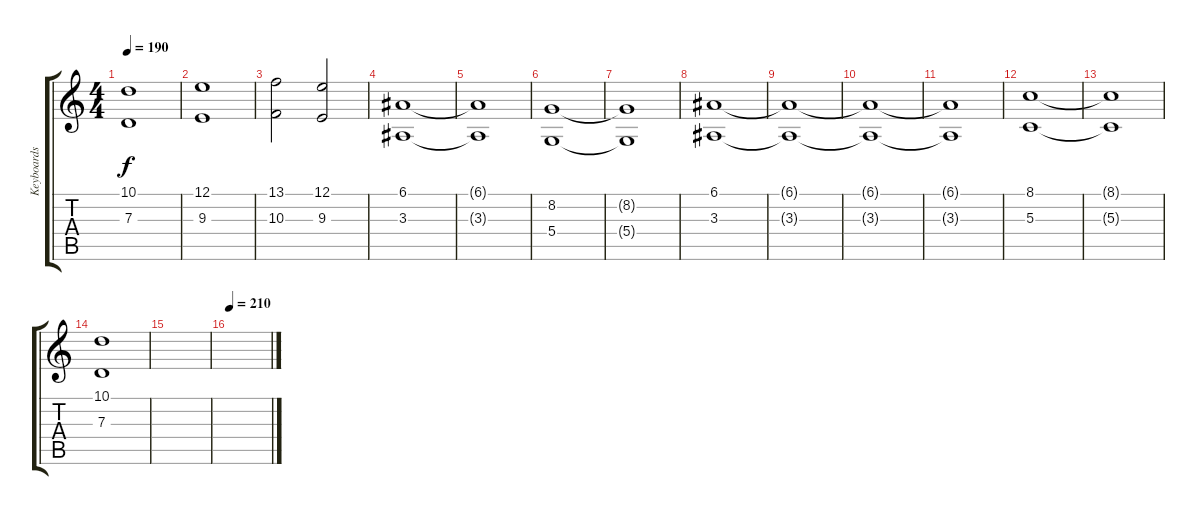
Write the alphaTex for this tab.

\track ("Keyboards" "Keyboards") {instrument pad3polysynth}
\staff {score tabs}
\tuning (E4 B3 G3 D3 A2 D2) {hide}
\ts (4 4)
\tempo 190
\clef g2
\ks c
(10.1{t} 7.3{t}).1{dy f} |
(12.1 9.3).1 |
(13.1 10.3).2 (12.1 9.3).2 |
(6.1 3.3).1 |
(6.1{t} 3.3{t}).1 |
(8.2 5.4).1 |
(8.2{t} 5.4{t}).1 |
(6.1 3.3).1 |
(6.1{t} 3.3{t}).1 |
(6.1{t} 3.3{t}).1 |
(6.1{t} 3.3{t}).1 |
(8.1 5.3).1 |
(8.1{t} 5.3{t}).1 |
(10.1 7.3).1 |
|
\tempo 210
